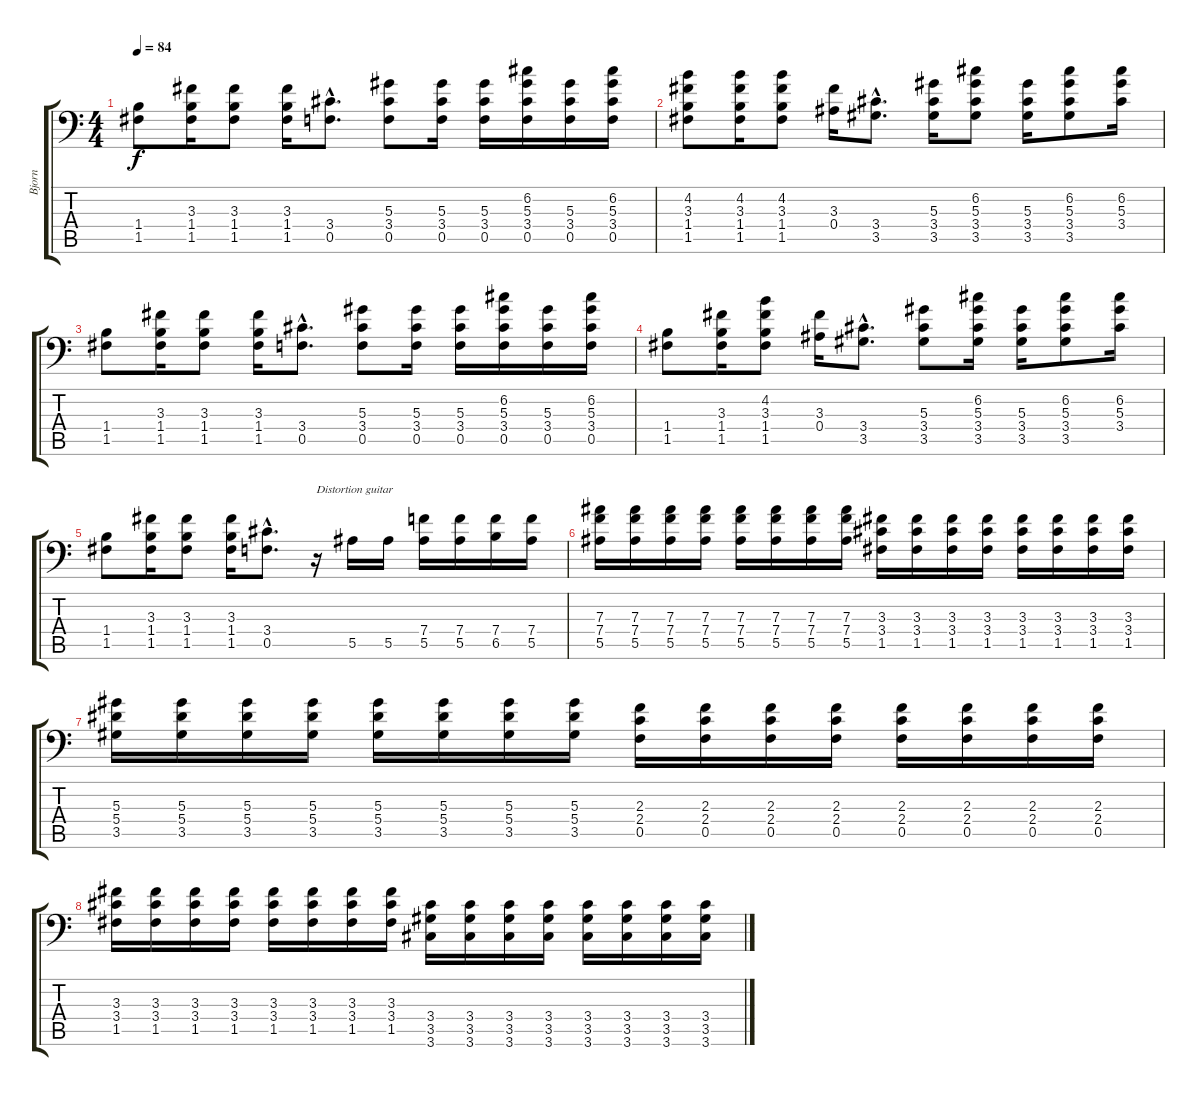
\track ("Bjorn" "Bjorn") {instrument electricguitarclean}
\staff {score tabs}
\tuning (C4 G3 Eb3 Bb2 F2 Bb1) {hide}
\ts (4 4)
\tempo 84
\clef f4
\ks c
(1.4 1.5).8{dy f} (3.3 1.4 1.5).16 (3.3 1.4 1.5).8 (3.3 1.4 1.5).16 (3.4{hac} 0.5{hac}).8{d} (5.3 3.4 0.5).8 (5.3 3.4 0.5).16 (5.3 3.4 0.5).16 (6.2 5.3 3.4 0.5).16 (5.3 3.4 0.5).16 (6.2 5.3 3.4 0.5).16 |
(4.2 3.3 1.4 1.5).8 (4.2 3.3 1.4 1.5).16 (4.2 3.3 1.4 1.5).8 (3.3 0.4).16 (3.4{hac} 3.5{hac}).8{d} (5.3 3.4 3.5).16 (6.2 5.3 3.4 3.5).8 (5.3 3.4 3.5).16 (6.2 5.3 3.4 3.5).8 (6.2 5.3 3.4).16 |
(1.4 1.5).8 (3.3 1.4 1.5).16 (3.3 1.4 1.5).8 (3.3 1.4 1.5).16 (3.4{hac} 0.5{hac}).8{d} (5.3 3.4 0.5).8 (5.3 3.4 0.5).16 (5.3 3.4 0.5).16 (6.2 5.3 3.4 0.5).16 (5.3 3.4 0.5).16 (6.2 5.3 3.4 0.5).16 |
(1.4 1.5).8 (3.3 1.4 1.5).16 (4.2 3.3 1.4 1.5).8 (3.3 0.4).16 (3.4{hac} 3.5{hac}).8{d} (5.3 3.4 3.5).8 (6.2 5.3 3.4 3.5).16 (5.3 3.4 3.5).16 (6.2 5.3 3.4 3.5).8 (6.2 5.3 3.4).16 |
(1.4 1.5).8 (3.3 1.4 1.5).16 (3.3 1.4 1.5).8 (3.3 1.4 1.5).16 (3.4{hac} 0.5{hac}).8{d} r.16{txt "Distortion guitar" volume 13 instrument distortionguitar} 5.5.16 5.5.16 (7.4 5.5).16 (7.4 5.5).16 (7.4 6.5).16 (7.4 5.5).16 |
(7.3 7.4 5.5).16{volume 16 instrument distortionguitar} (7.3 7.4 5.5).16 (7.3 7.4 5.5).16 (7.3 7.4 5.5).16 (7.3 7.4 5.5).16 (7.3 7.4 5.5).16 (7.3 7.4 5.5).16 (7.3 7.4 5.5).16 (3.3 3.4 1.5).16 (3.3 3.4 1.5).16 (3.3 3.4 1.5).16 (3.3 3.4 1.5).16 (3.3 3.4 1.5).16 (3.3 3.4 1.5).16 (3.3 3.4 1.5).16 (3.3 3.4 1.5).16 |
(5.3 5.4 3.5).16 (5.3 5.4 3.5).16 (5.3 5.4 3.5).16 (5.3 5.4 3.5).16 (5.3 5.4 3.5).16 (5.3 5.4 3.5).16 (5.3 5.4 3.5).16 (5.3 5.4 3.5).16 (2.3 2.4 0.5).16 (2.3 2.4 0.5).16 (2.3 2.4 0.5).16 (2.3 2.4 0.5).16 (2.3 2.4 0.5).16 (2.3 2.4 0.5).16 (2.3 2.4 0.5).16 (2.3 2.4 0.5).16 |
(3.3 3.4 1.5).16 (3.3 3.4 1.5).16 (3.3 3.4 1.5).16 (3.3 3.4 1.5).16 (3.3 3.4 1.5).16 (3.3 3.4 1.5).16 (3.3 3.4 1.5).16 (3.3 3.4 1.5).16 (3.4 3.5 3.6).16 (3.4 3.5 3.6).16 (3.4 3.5 3.6).16 (3.4 3.5 3.6).16 (3.4 3.5 3.6).16 (3.4 3.5 3.6).16 (3.4 3.5 3.6).16 (3.4 3.5 3.6).16
